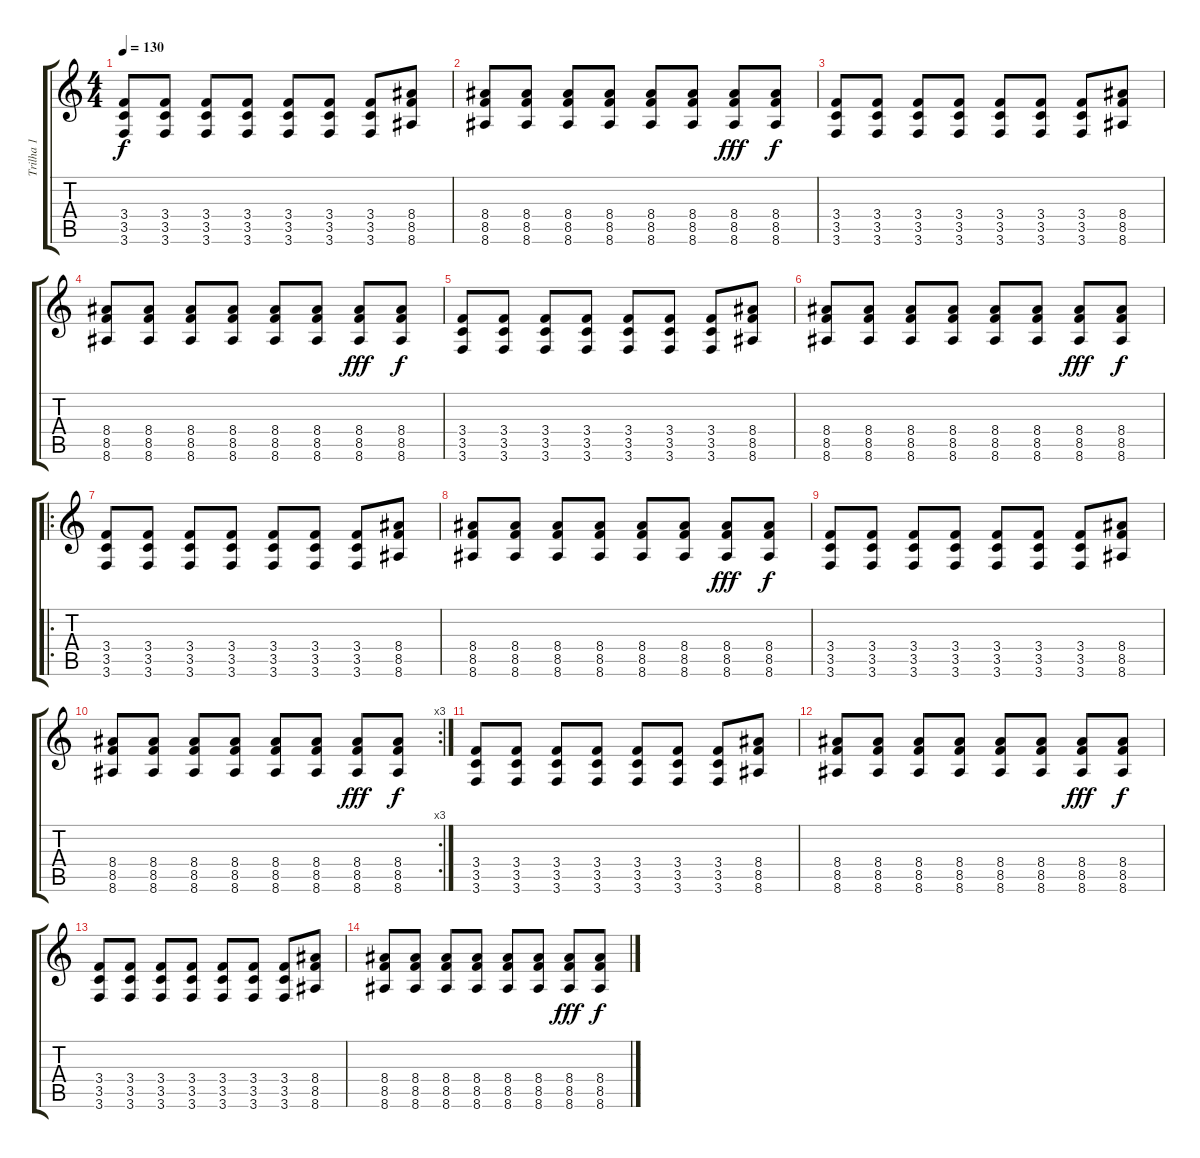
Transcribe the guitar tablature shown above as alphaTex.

\track ("Trilha 1" "Trilha 1") {instrument acousticguitarsteel}
\staff {score tabs}
\tuning (E4 B3 G3 D3 A2 D2) {hide}
\ts (4 4)
\tempo 130
\clef g2
\ks c
(3.4 3.5 3.6).8{dy f instrument distortionguitar} (3.4 3.5 3.6).8 (3.4 3.5 3.6).8 (3.4 3.5 3.6).8 (3.4 3.5 3.6).8 (3.4 3.5 3.6).8 (3.4 3.5 3.6).8 (8.4 8.5 8.6).8 |
(8.4 8.5 8.6).8 (8.4 8.5 8.6).8 (8.4 8.5 8.6).8 (8.4 8.5 8.6).8 (8.4 8.5 8.6).8 (8.4 8.5 8.6).8 (8.4 8.5 8.6).8{dy fff} (8.4 8.5 8.6).8{dy f} |
(3.4 3.5 3.6).8{instrument distortionguitar} (3.4 3.5 3.6).8 (3.4 3.5 3.6).8 (3.4 3.5 3.6).8 (3.4 3.5 3.6).8 (3.4 3.5 3.6).8 (3.4 3.5 3.6).8 (8.4 8.5 8.6).8 |
(8.4 8.5 8.6).8 (8.4 8.5 8.6).8 (8.4 8.5 8.6).8 (8.4 8.5 8.6).8 (8.4 8.5 8.6).8 (8.4 8.5 8.6).8 (8.4 8.5 8.6).8{dy fff} (8.4 8.5 8.6).8{dy f} |
(3.4 3.5 3.6).8{instrument distortionguitar} (3.4 3.5 3.6).8 (3.4 3.5 3.6).8 (3.4 3.5 3.6).8 (3.4 3.5 3.6).8 (3.4 3.5 3.6).8 (3.4 3.5 3.6).8 (8.4 8.5 8.6).8 |
(8.4 8.5 8.6).8 (8.4 8.5 8.6).8 (8.4 8.5 8.6).8 (8.4 8.5 8.6).8 (8.4 8.5 8.6).8 (8.4 8.5 8.6).8 (8.4 8.5 8.6).8{dy fff} (8.4 8.5 8.6).8{dy f} |
\ro
(3.4 3.5 3.6).8{instrument distortionguitar} (3.4 3.5 3.6).8 (3.4 3.5 3.6).8 (3.4 3.5 3.6).8 (3.4 3.5 3.6).8 (3.4 3.5 3.6).8 (3.4 3.5 3.6).8 (8.4 8.5 8.6).8 |
(8.4 8.5 8.6).8 (8.4 8.5 8.6).8 (8.4 8.5 8.6).8 (8.4 8.5 8.6).8 (8.4 8.5 8.6).8 (8.4 8.5 8.6).8 (8.4 8.5 8.6).8{dy fff} (8.4 8.5 8.6).8{dy f} |
(3.4 3.5 3.6).8{instrument distortionguitar} (3.4 3.5 3.6).8 (3.4 3.5 3.6).8 (3.4 3.5 3.6).8 (3.4 3.5 3.6).8 (3.4 3.5 3.6).8 (3.4 3.5 3.6).8 (8.4 8.5 8.6).8 |
\rc 3
(8.4 8.5 8.6).8 (8.4 8.5 8.6).8 (8.4 8.5 8.6).8 (8.4 8.5 8.6).8 (8.4 8.5 8.6).8 (8.4 8.5 8.6).8 (8.4 8.5 8.6).8{dy fff} (8.4 8.5 8.6).8{dy f} |
(3.4 3.5 3.6).8{instrument distortionguitar} (3.4 3.5 3.6).8 (3.4 3.5 3.6).8 (3.4 3.5 3.6).8 (3.4 3.5 3.6).8 (3.4 3.5 3.6).8 (3.4 3.5 3.6).8 (8.4 8.5 8.6).8 |
(8.4 8.5 8.6).8 (8.4 8.5 8.6).8 (8.4 8.5 8.6).8 (8.4 8.5 8.6).8 (8.4 8.5 8.6).8 (8.4 8.5 8.6).8 (8.4 8.5 8.6).8{dy fff} (8.4 8.5 8.6).8{dy f} |
(3.4 3.5 3.6).8{instrument distortionguitar} (3.4 3.5 3.6).8 (3.4 3.5 3.6).8 (3.4 3.5 3.6).8 (3.4 3.5 3.6).8 (3.4 3.5 3.6).8 (3.4 3.5 3.6).8 (8.4 8.5 8.6).8 |
(8.4 8.5 8.6).8 (8.4 8.5 8.6).8 (8.4 8.5 8.6).8 (8.4 8.5 8.6).8 (8.4 8.5 8.6).8 (8.4 8.5 8.6).8 (8.4 8.5 8.6).8{dy fff} (8.4 8.5 8.6).8{dy f}
